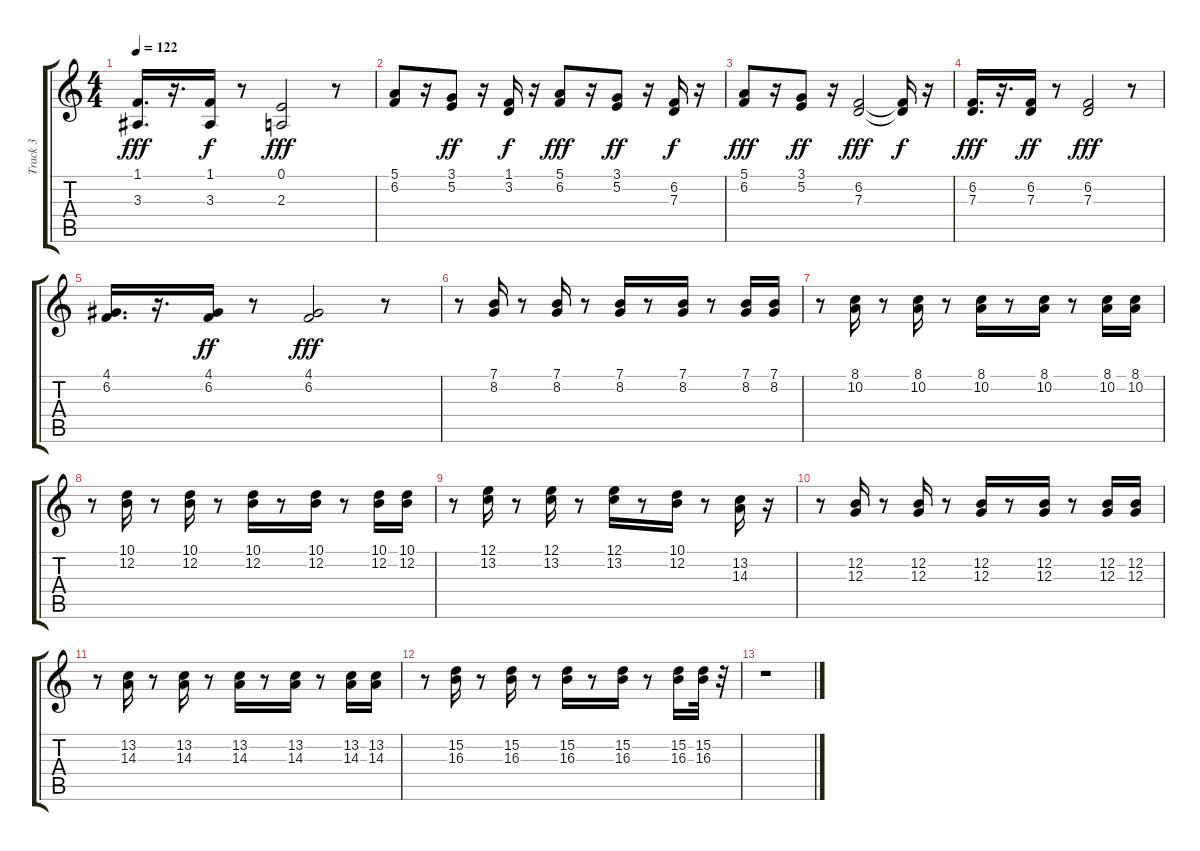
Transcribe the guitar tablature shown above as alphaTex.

\track ("Track 3" "Track 3") {instrument electricpiano2}
\staff {score tabs}
\tuning (E4 B3 G3 D3 A2 E2) {hide}
\ts (4 4)
\tempo 122
\clef g2
\ks c
(1.1 3.3).16{d dy fff} r.16{d} (1.1 3.3).16{dy f} r.8 (0.1 2.3).2{dy fff} r.8 |
(5.1 6.2).8 r.16 (3.1 5.2).8{dy ff} r.16 (1.1 3.2).16{dy f} r.16 (5.1 6.2).8{dy fff} r.16 (3.1 5.2).8{dy ff} r.16 (6.2 7.3).16{dy f} r.16 |
(5.1 6.2).8{dy fff} r.16 (3.1 5.2).8{dy ff} r.16 (6.2 7.3).2{dy fff} (6.2{t} 7.3{t}).16{dy f} r.16 |
(6.2 7.3).16{d dy fff} r.16{d} (6.2 7.3).16{dy ff} r.8 (6.2 7.3).2{dy fff} r.8 |
(4.1 6.2).16{d} r.16{d} (4.1 6.2).16{dy ff} r.8 (4.1 6.2).2{dy fff} r.8 |
r.8 (7.1 8.2).16 r.8 (7.1 8.2).16 r.8 (7.1 8.2).16 r.8 (7.1 8.2).16 r.8 (7.1 8.2).16 (7.1 8.2).16 |
r.8 (8.1 10.2).16 r.8 (8.1 10.2).16 r.8 (8.1 10.2).16 r.8 (8.1 10.2).16 r.8 (8.1 10.2).16 (8.1 10.2).16 |
r.8 (10.1 12.2).16 r.8 (10.1 12.2).16 r.8 (10.1 12.2).16 r.8 (10.1 12.2).16 r.8 (10.1 12.2).16 (10.1 12.2).16 |
r.8 (12.1 13.2).16 r.8 (12.1 13.2).16 r.8 (12.1 13.2).16 r.8 (10.1 12.2).16 r.8 (13.2 14.3).16 r.16 |
r.8 (12.2 12.3).16 r.8 (12.2 12.3).16 r.8 (12.2 12.3).16 r.8 (12.2 12.3).16 r.8 (12.2 12.3).16 (12.2 12.3).16 |
r.8 (13.2 14.3).16 r.8 (13.2 14.3).16 r.8 (13.2 14.3).16 r.8 (13.2 14.3).16 r.8 (13.2 14.3).16 (13.2 14.3).16 |
r.8 (15.2 16.3).16 r.8 (15.2 16.3).16 r.8 (15.2 16.3).16 r.8 (15.2 16.3).16 r.8 (15.2 16.3).16 (15.2 16.3).32 r.32 |
r.1
